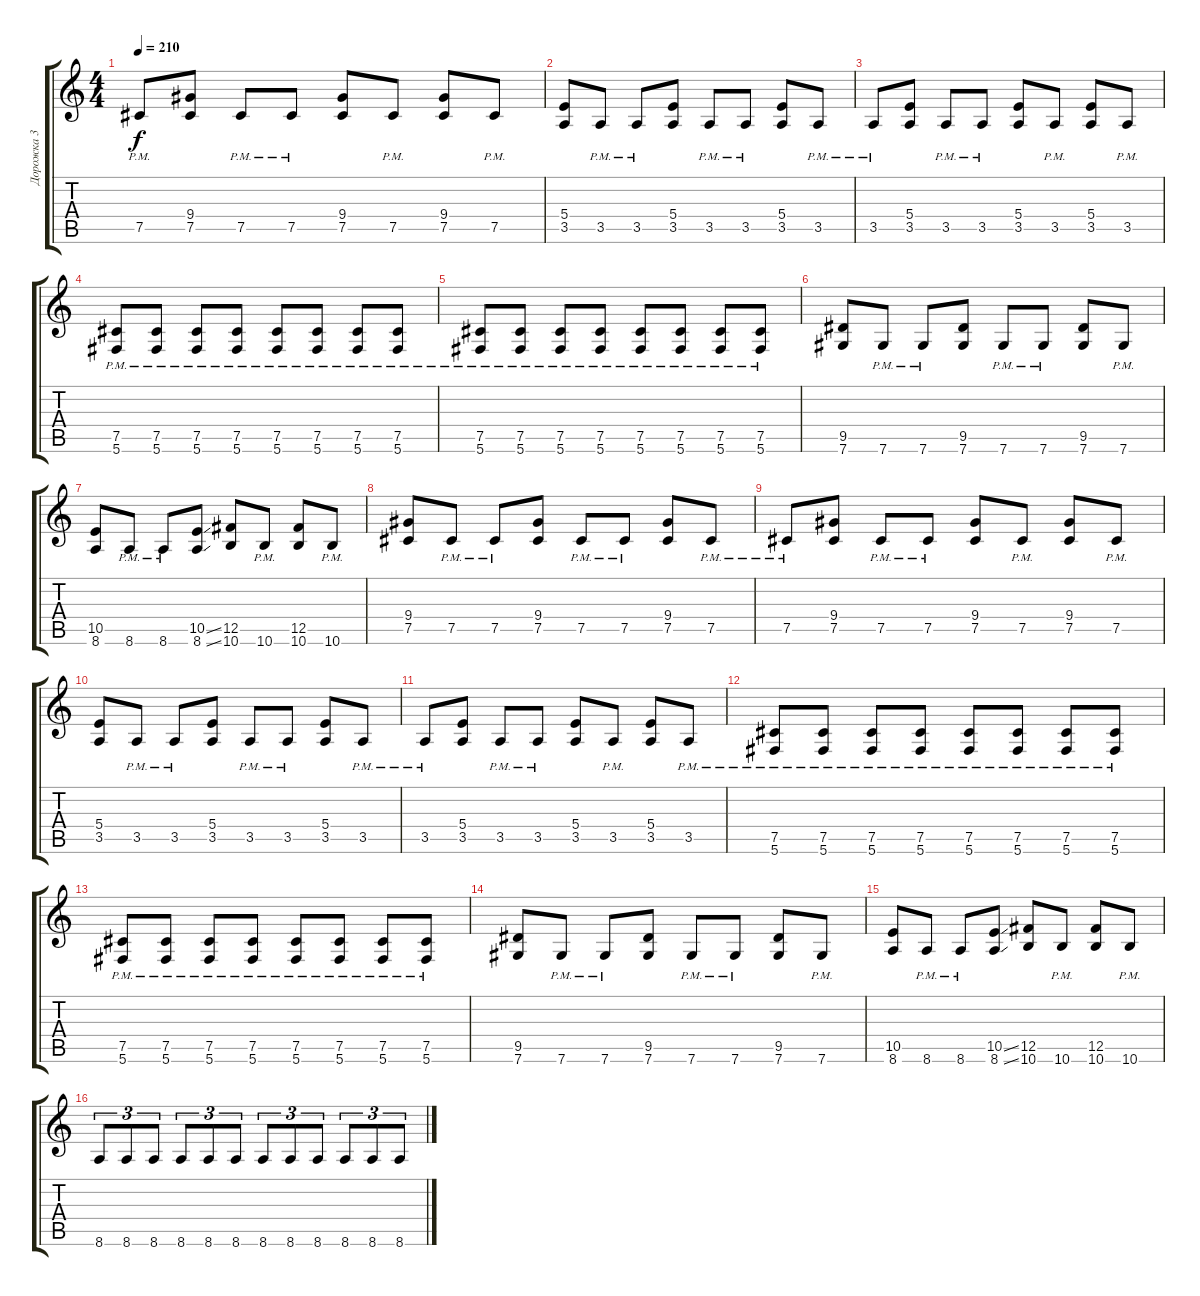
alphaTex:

\track ("Дорожка 3" "Дорожка 3") {instrument distortionguitar}
\staff {score tabs}
\tuning (Db4 Ab3 E3 B2 Gb2 Db2) {hide}
\ts (4 4)
\tempo 210
\clef g2
\ks c
7.5{pm}.8{dy f} (9.4 7.5).8 7.5{pm}.8 7.5{pm}.8 (9.4 7.5).8 7.5{pm}.8 (9.4 7.5).8 7.5{pm}.8 |
(5.4 3.5).8 3.5{pm}.8 3.5{pm}.8 (5.4 3.5).8 3.5{pm}.8 3.5{pm}.8 (5.4 3.5).8 3.5{pm}.8 |
3.5{pm}.8 (5.4 3.5).8 3.5{pm}.8 3.5{pm}.8 (5.4 3.5).8 3.5{pm}.8 (5.4 3.5).8 3.5{pm}.8 |
(7.5{pm} 5.6{pm}).8 (7.5{pm} 5.6{pm}).8 (7.5{pm} 5.6{pm}).8 (7.5{pm} 5.6{pm}).8 (7.5{pm} 5.6{pm}).8 (7.5{pm} 5.6{pm}).8 (7.5{pm} 5.6{pm}).8 (7.5{pm} 5.6{pm}).8 |
(7.5{pm} 5.6{pm}).8 (7.5{pm} 5.6{pm}).8 (7.5{pm} 5.6{pm}).8 (7.5{pm} 5.6{pm}).8 (7.5{pm} 5.6{pm}).8 (7.5{pm} 5.6{pm}).8 (7.5{pm} 5.6{pm}).8 (7.5{pm} 5.6{pm}).8 |
(9.5 7.6).8 7.6{pm}.8 7.6{pm}.8 (9.5 7.6).8 7.6{pm}.8 7.6{pm}.8 (9.5 7.6).8 7.6{pm}.8 |
(10.5 8.6).8 8.6{pm}.8 8.6{pm}.8 (10.5{ss} 8.6{ss}).8 (12.5 10.6).8 10.6{pm}.8 (12.5 10.6).8 10.6{pm}.8 |
(9.4 7.5).8 7.5{pm}.8 7.5{pm}.8 (9.4 7.5).8 7.5{pm}.8 7.5{pm}.8 (9.4 7.5).8 7.5{pm}.8 |
7.5{pm}.8 (9.4 7.5).8 7.5{pm}.8 7.5{pm}.8 (9.4 7.5).8 7.5{pm}.8 (9.4 7.5).8 7.5{pm}.8 |
(5.4 3.5).8 3.5{pm}.8 3.5{pm}.8 (5.4 3.5).8 3.5{pm}.8 3.5{pm}.8 (5.4 3.5).8 3.5{pm}.8 |
3.5{pm}.8 (5.4 3.5).8 3.5{pm}.8 3.5{pm}.8 (5.4 3.5).8 3.5{pm}.8 (5.4 3.5).8 3.5{pm}.8 |
(7.5{pm} 5.6{pm}).8 (7.5{pm} 5.6{pm}).8 (7.5{pm} 5.6{pm}).8 (7.5{pm} 5.6{pm}).8 (7.5{pm} 5.6{pm}).8 (7.5{pm} 5.6{pm}).8 (7.5{pm} 5.6{pm}).8 (7.5{pm} 5.6{pm}).8 |
(7.5{pm} 5.6{pm}).8 (7.5{pm} 5.6{pm}).8 (7.5{pm} 5.6{pm}).8 (7.5{pm} 5.6{pm}).8 (7.5{pm} 5.6{pm}).8 (7.5{pm} 5.6{pm}).8 (7.5{pm} 5.6{pm}).8 (7.5{pm} 5.6{pm}).8 |
(9.5 7.6).8 7.6{pm}.8 7.6{pm}.8 (9.5 7.6).8 7.6{pm}.8 7.6{pm}.8 (9.5 7.6).8 7.6{pm}.8 |
(10.5 8.6).8 8.6{pm}.8 8.6{pm}.8 (10.5{ss} 8.6{ss}).8 (12.5 10.6).8 10.6{pm}.8 (12.5 10.6).8 10.6{pm}.8 |
8.6.8{tu (3 2)} 8.6.8{tu (3 2)} 8.6.8{tu (3 2)} 8.6.8{tu (3 2)} 8.6.8{tu (3 2)} 8.6.8{tu (3 2)} 8.6.8{tu (3 2)} 8.6.8{tu (3 2)} 8.6.8{tu (3 2)} 8.6.8{tu (3 2)} 8.6.8{tu (3 2)} 8.6.8{tu (3 2)}
